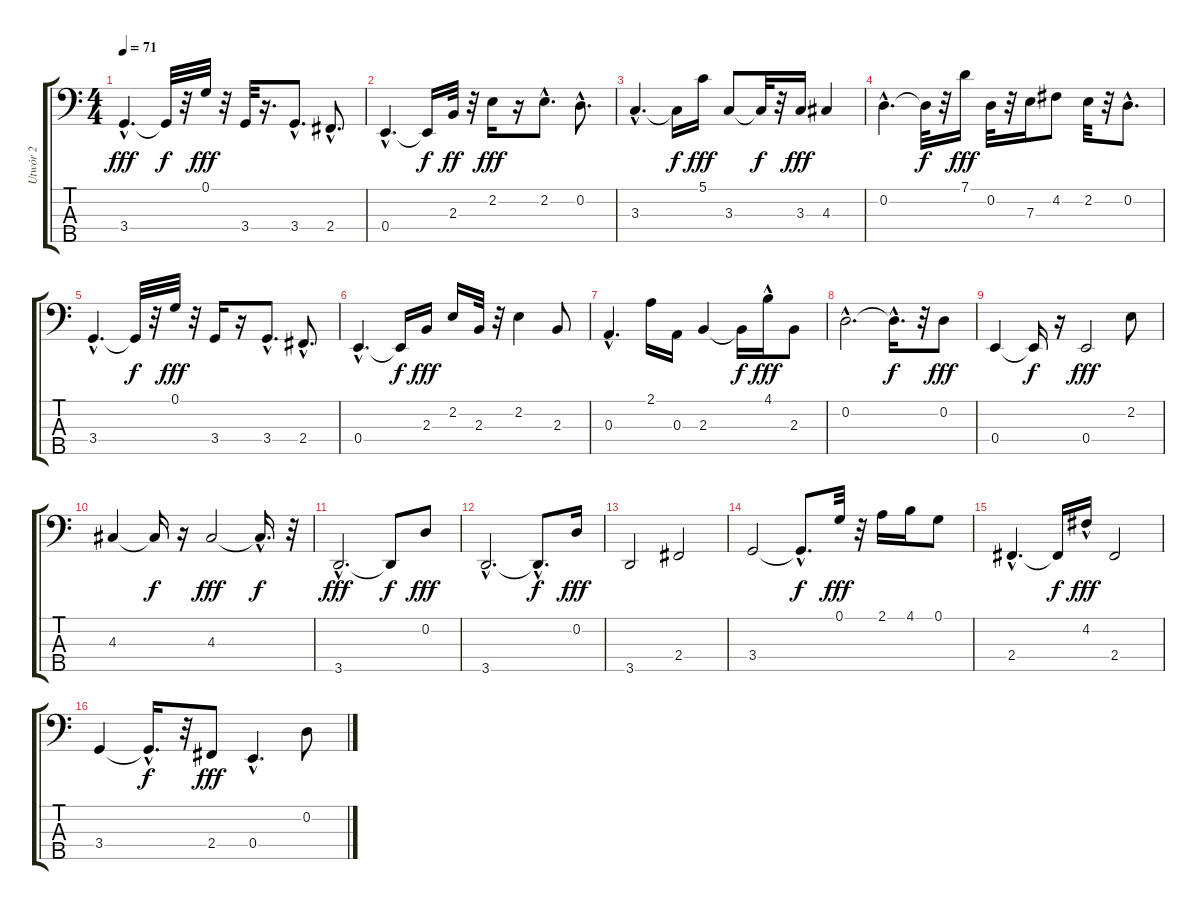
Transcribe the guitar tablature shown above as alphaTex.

\track ("Utwór 2" "Utwór 2") {instrument fretlessbass}
\staff {score tabs}
\tuning (G2 D2 A1 E1 B0) {hide}
\ts (4 4)
\tempo 71
\clef f4
\ks c
3.4{hac}.4{d dy fff} 3.4{t}.32{dy f} r.32 0.1.32{dy fff} r.32 3.4.32 r.16{d} 3.4{hac}.8{d} 2.4{hac}.8{d} |
0.4{hac}.4{d} 0.4{t}.16{dy f} 2.3.32{dy ff} r.32 2.2.16{dy fff} r.16 2.2{hac}.8{d} 0.2{hac}.8{d} |
3.3{hac}.4{d} 3.3{t}.16{dy f} 5.1.16{dy fff} 3.3.8 3.3{t}.32{dy f} r.32 3.3.16{dy fff} 4.3.4 |
0.2{hac}.4{d} 0.2{t}.32{dy f} r.32 7.1.16{dy fff} 0.2.32 r.32 7.3.16 4.2.8 2.2.32 r.32 0.2{hac}.8{d} |
3.4{hac}.4{d} 3.4{t}.32{dy f} r.32 0.1.32{dy fff} r.32 3.4.16 r.16 3.4{hac}.8{d} 2.4{hac}.8{d} |
0.4{hac}.4{d} 0.4{t}.16{dy f} 2.3.16{dy fff} 2.2.16 2.3.32 r.32 2.2.4 2.3.8 |
0.3{hac}.4{d} 2.1.16 0.3.16 2.3.4 2.3{t}.16{dy f} 4.1{hac}.16{dy fff} 2.3.8 |
0.2{hac}.2{d} 0.2{hac t}.16{d dy f} r.32 0.2.8{dy fff} |
0.4.4 0.4{t}.16{dy f} r.16 0.4.2{dy fff} 2.2.8 |
4.3.4 4.3{t}.16{dy f} r.16 4.3.2{dy fff} 4.3{hac t}.16{d dy f} r.32 |
3.5{hac}.2{d dy fff} 3.5{t}.8{dy f} 0.2.8{dy fff} |
3.5{hac}.2{d} 3.5{hac t}.8{d dy f} 0.2.16{dy fff} |
3.5.2 2.4.2 |
3.4.2 3.4{hac t}.8{d dy f} 0.1.32{dy fff} r.32 2.1.16 4.1.16 0.1.8 |
2.4{hac}.4{d} 2.4{t}.16{dy f} 4.2{hac}.16{dy fff} 2.4.2 |
3.4.4 3.4{hac t}.16{d dy f} r.32 2.4.8{dy fff} 0.4{hac}.4{d} 0.2.8
